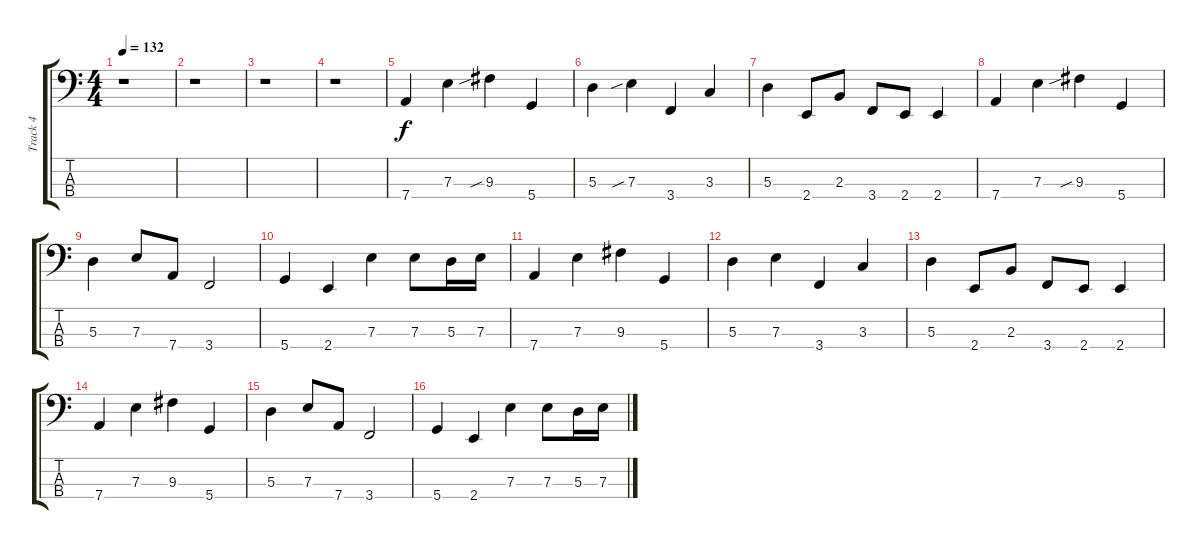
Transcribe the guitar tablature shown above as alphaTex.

\track ("Track 4" "Track 4") {instrument electricbasspick}
\staff {score tabs}
\tuning (G2 D2 A1 D1) {hide}
\ts (4 4)
\tempo 132
\clef f4
\ks c
r.1{dy f} |
r.1 |
r.1 |
r.1 |
7.4.4 7.3.4 9.3{sib}.4 5.4.4 |
5.3.4 7.3{sib}.4 3.4.4 3.3.4 |
5.3.4 2.4.8 2.3.8 3.4.8 2.4.8 2.4.4 |
7.4.4 7.3.4 9.3{sib}.4 5.4.4 |
5.3.4 7.3.8 7.4.8 3.4.2 |
5.4.4 2.4.4 7.3.4 7.3.8 5.3.16 7.3.16 |
7.4.4 7.3.4 9.3.4 5.4.4 |
5.3.4 7.3.4 3.4.4 3.3.4 |
5.3.4 2.4.8 2.3.8 3.4.8 2.4.8 2.4.4 |
7.4.4 7.3.4 9.3.4 5.4.4 |
5.3.4 7.3.8 7.4.8 3.4.2 |
5.4.4 2.4.4 7.3.4 7.3.8 5.3.16 7.3.16
